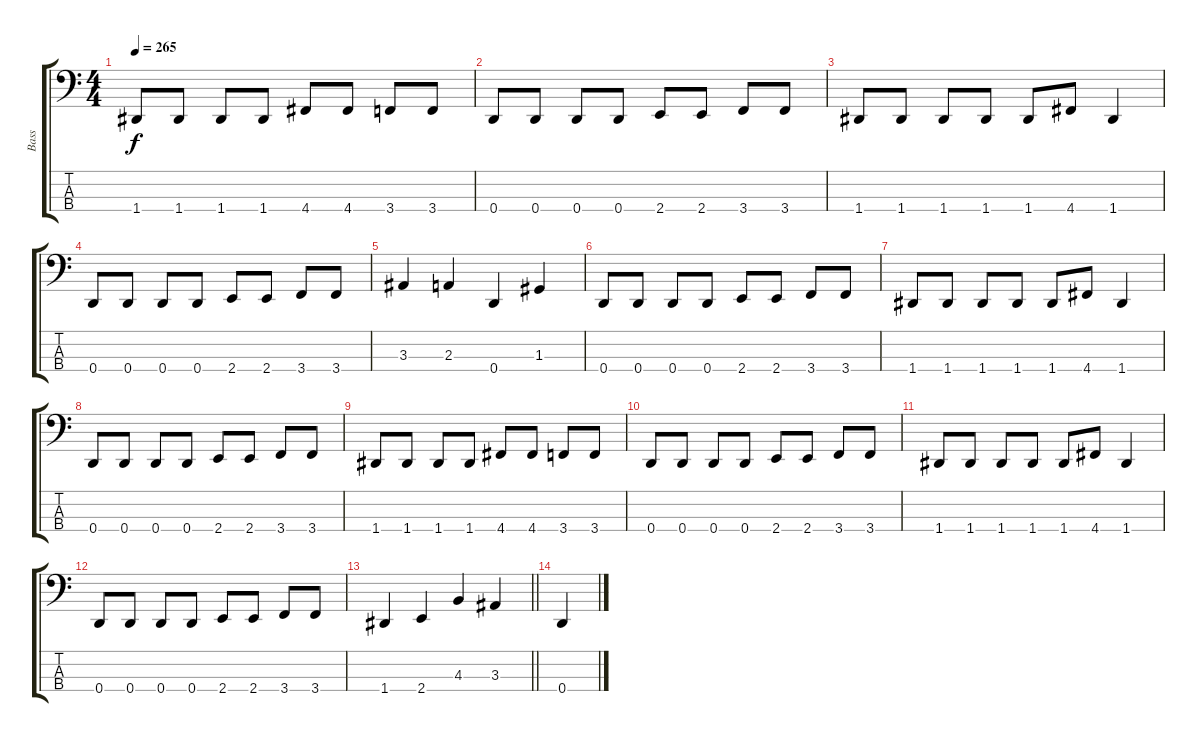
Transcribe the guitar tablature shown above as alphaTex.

\track ("Bass" "Bass") {instrument electricbassfinger}
\staff {score tabs}
\tuning (F2 C2 G1 D1) {hide}
\ts (4 4)
\tempo 265
\clef f4
\ks c
1.4.8{dy f} 1.4.8 1.4.8 1.4.8 4.4.8 4.4.8 3.4.8 3.4.8 |
0.4.8 0.4.8 0.4.8 0.4.8 2.4.8 2.4.8 3.4.8 3.4.8 |
1.4.8 1.4.8 1.4.8 1.4.8 1.4.8 4.4.8 1.4.4 |
0.4.8 0.4.8 0.4.8 0.4.8 2.4.8 2.4.8 3.4.8 3.4.8 |
3.3.4 2.3.4 0.4.4 1.3.4 |
0.4.8 0.4.8 0.4.8 0.4.8 2.4.8 2.4.8 3.4.8 3.4.8 |
1.4.8 1.4.8 1.4.8 1.4.8 1.4.8 4.4.8 1.4.4 |
0.4.8 0.4.8 0.4.8 0.4.8 2.4.8 2.4.8 3.4.8 3.4.8 |
1.4.8 1.4.8 1.4.8 1.4.8 4.4.8 4.4.8 3.4.8 3.4.8 |
0.4.8 0.4.8 0.4.8 0.4.8 2.4.8 2.4.8 3.4.8 3.4.8 |
1.4.8 1.4.8 1.4.8 1.4.8 1.4.8 4.4.8 1.4.4 |
0.4.8 0.4.8 0.4.8 0.4.8 2.4.8 2.4.8 3.4.8 3.4.8 |
\barLineRight lightlight
1.4.4 2.4.4 4.3.4 3.3.4 |
0.4.4
